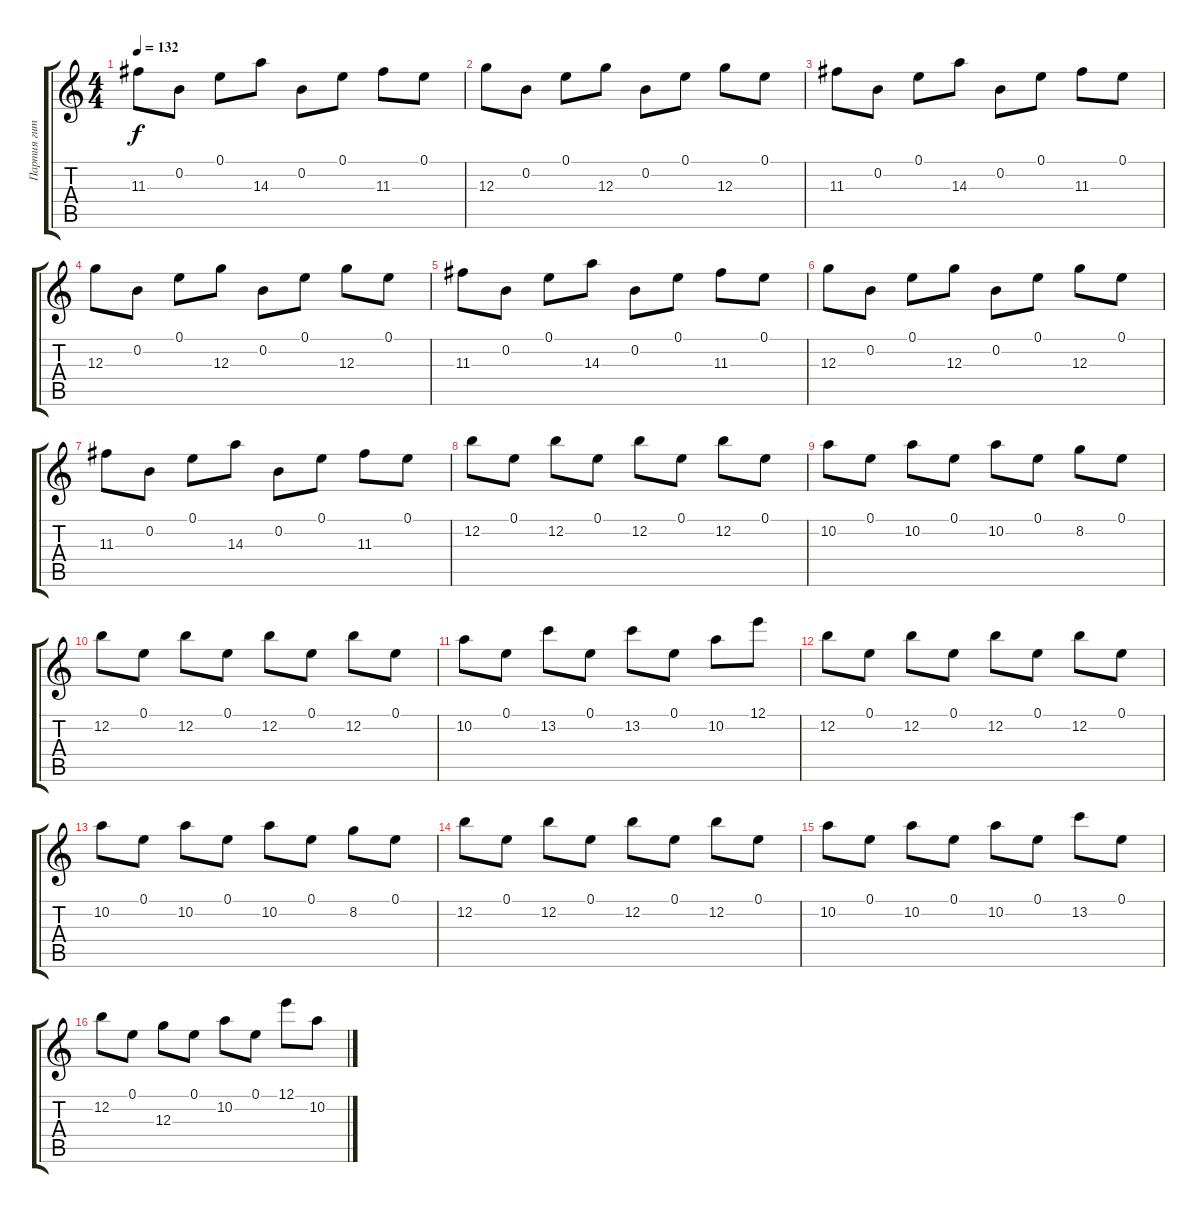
\track ("Партия гитары Тёма" "Партия гит") {instrument electricguitarclean}
\staff {score tabs}
\tuning (E4 B3 G3 D3 A2 E2) {hide}
\ts (4 4)
\tempo 132
\clef g2
\ks c
11.3.8{dy f} 0.2.8 0.1.8 14.3.8 0.2.8 0.1.8 11.3.8 0.1.8 |
12.3.8 0.2.8 0.1.8 12.3.8 0.2.8 0.1.8 12.3.8 0.1.8 |
11.3.8 0.2.8 0.1.8 14.3.8 0.2.8 0.1.8 11.3.8 0.1.8 |
12.3.8 0.2.8 0.1.8 12.3.8 0.2.8 0.1.8 12.3.8 0.1.8 |
11.3.8 0.2.8 0.1.8 14.3.8 0.2.8 0.1.8 11.3.8 0.1.8 |
12.3.8 0.2.8 0.1.8 12.3.8 0.2.8 0.1.8 12.3.8 0.1.8 |
11.3.8 0.2.8 0.1.8 14.3.8 0.2.8 0.1.8 11.3.8 0.1.8 |
12.2.8{instrument electricguitarclean} 0.1.8 12.2.8 0.1.8 12.2.8 0.1.8 12.2.8 0.1.8 |
10.2.8 0.1.8 10.2.8 0.1.8 10.2.8 0.1.8 8.2.8 0.1.8 |
12.2.8 0.1.8 12.2.8 0.1.8 12.2.8 0.1.8 12.2.8 0.1.8 |
10.2.8 0.1.8 13.2.8 0.1.8 13.2.8 0.1.8 10.2.8 12.1.8 |
12.2.8 0.1.8 12.2.8 0.1.8 12.2.8 0.1.8 12.2.8 0.1.8 |
10.2.8 0.1.8 10.2.8 0.1.8 10.2.8 0.1.8 8.2.8 0.1.8 |
12.2.8 0.1.8 12.2.8 0.1.8 12.2.8 0.1.8 12.2.8 0.1.8 |
10.2.8 0.1.8 10.2.8 0.1.8 10.2.8 0.1.8 13.2.8 0.1.8 |
12.2.8 0.1.8 12.3.8 0.1.8 10.2.8 0.1.8 12.1.8 10.2.8
